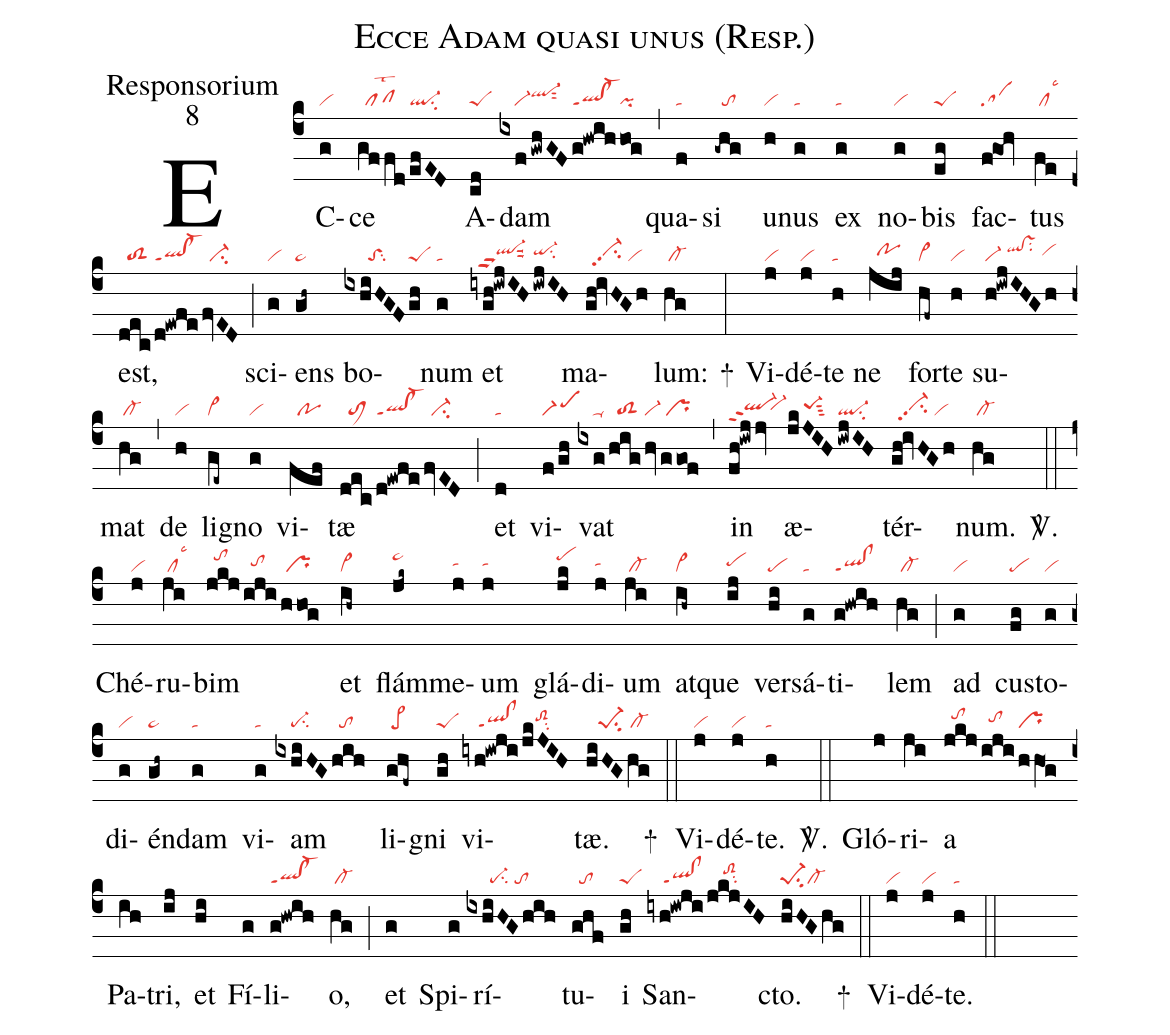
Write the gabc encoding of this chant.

name:Ecce Adam quasi unus (Resp.);
office-part:Responsorium;
mode:8;
nabc-lines:1;
%%
(c4)
EC(g|vi)ce(gffd|//pflst2|!efED|ql-su2) A(cd|peS)dam(ixf|////vi-|!gwhGF|ql-hisut2|g!hwih|ql!cl-ppt1|hog|pi) (,)
qua(f|ta)si(-ghg|//to) u(h|vi)nus(g|ta) ex(g|ta) no(g|vi)bis(eg|peS) fac(fgOh|sa)tus(fe|/cllsc3) est,(dec|//toS2|/d!ewfe|ql!cl-ppt1|/fvED|//ci-) (;)
sci(g|vi)ens(gh~|pe~) bo(ixhiHGF|//////toSsu2|gh|peS)num(g|ta) et(iygh!iwjIH|//ql-hhppu2suu2|/iwjIH|qi-hhsu2) ma(gh!ivHGh|//vi-hhpp2su2/vi)lum:(hg|/cl-) +(:)
Vi(j|vi)dé(j|vi)te(h|ta) ne(jij|//pohh) for(hf~|cl~)te(h|vi) su(h!iwjIHGh|vi-/qlhi!vshisu2/vihh)mat(hg|/cl-) (,)
de(h|vi) li(ge~|cl~)gno(g|vi) vi(fef|//po)tæ(dec|//toM1|/d!ewfe|ql!cl-ppt1|/fvED|//ci-) (;)
et(d|ta) vi(f/gh|scM1)vat(ixg|////ta-|/hig|//toS2|/hv|vi-|/ggof|/pr) (,)
in(fh!iwjjv|ql-hhppt2``vi-hh) æ(jkJIH|////pe-1hhsut3|/iwjIH|ql-su2)tér(gh!ivHGh|//vi-hhpp2su2/vi)num.(hg|/cl-) <sp>V/</sp>.(::)
Ché(j|vi)ru(ji|/cllsc3)bim(jkj|//tohj|/iji|//tohh|/hhog|/pr) et(ih~|cl~) flám(jk~|pe~hj)me(j|tahh)um(j|tahh) glá(jk|pehj)di(j|tahh)um(ji|/cl-) at(ih~|cl~)que(ij|pehh) ver(hi|pe)sá(g|ta)ti(g!hwih|ql!clppt1)lem(hg|/cl-) (;)
ad(g|vi) cus(fg|pe)to(g|vi)di(g|vi)én(gh~|pe~)dam(g|ta) vi(g|ta)am(ixhiHG|////pe-su2|hih|//to) li(ghf~|/pe>)gni(gh|peS) vi(iyh!iwji|////ql!clppt1|/jkJIH|///toS2hhsu2)tæ.(hiHGhg|///pe-1su2/cl-) +(::)
Vi(j|vi)dé(j|vi)te.(h|ta) <sp>V/</sp>.(::)
Gló(j)ri(ji)a(jkj|//tohi|/iji|//tohh|/hhO1g|pr) Pa(ih)tri,(ij) et(hi) Fí(g)li(g!hwih|ql!cl-ppt1)o,(hg|/cl-) (;)
et(g) Spi(g)rí(ixhiHGhih|//////pe-su2/to)tu(ghf|//to)i(gh|peS) San(iyh!iwji|////ql!clppt1|/jkjIH|////toS2hisu2)cto.(hiHGhg|pe-1su2cl-) +(::)
Vi(j|vi)dé(j|vi)te.(h|ta) (::)
